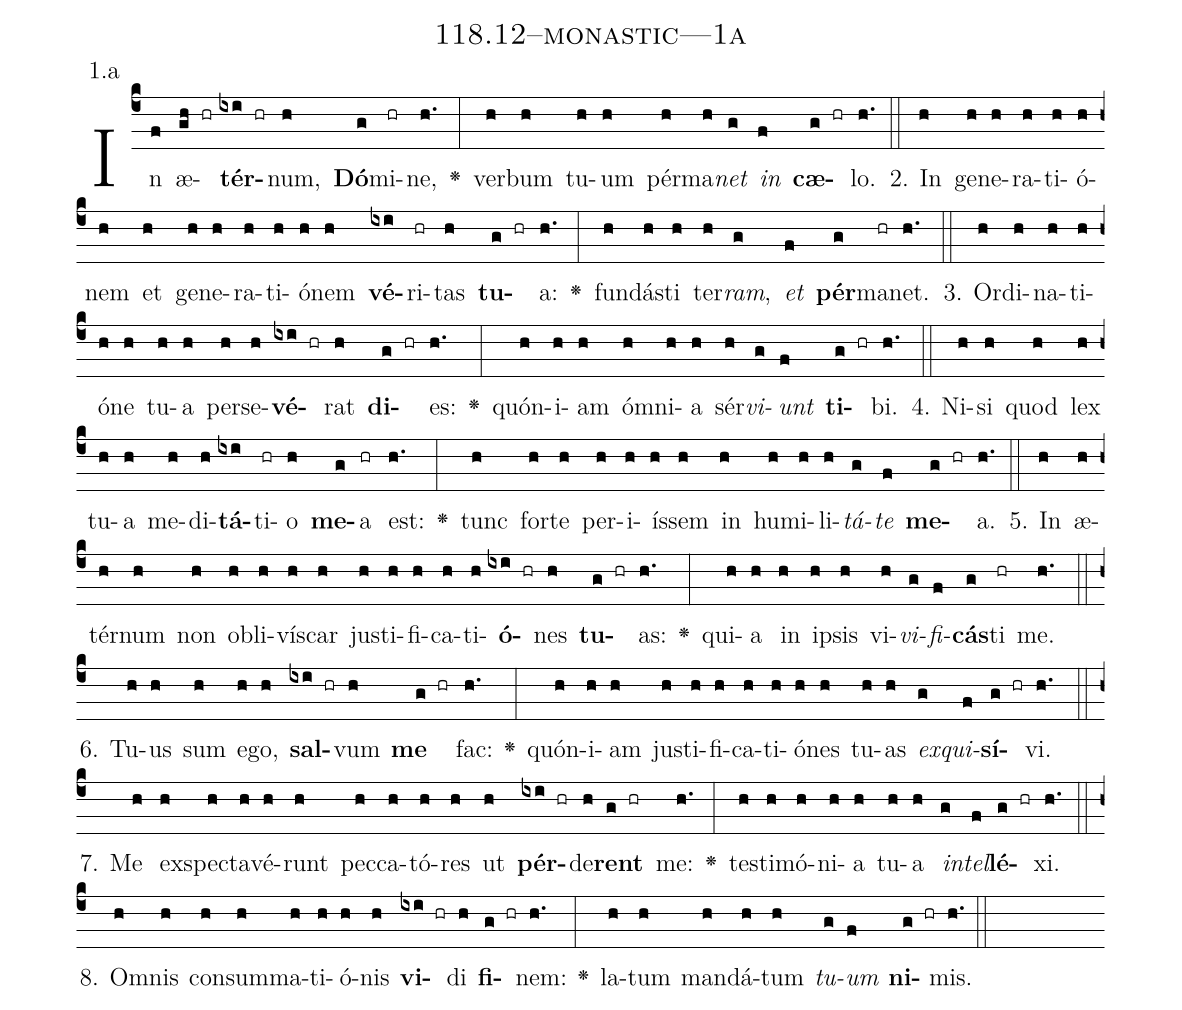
name: 118.12--monastic---1a;
annotation: 1.a;
%%
(c4)In(f) æ(gh hr)<b>tér</b>(ixi hr)num,(h) <b>Dó</b>(g)mi(hr)ne,(h.) <v>\greheightstar</v>(:) ver(h)bum(h) tu(h)um(h) pér(h)ma(h)<i>net</i>(g) <i>in</i>(f) <b>cæ</b>(g hr)lo.(h.) (::)
2. In(h) ge(h)ne(h)ra(h)ti(h)ó(h)nem(h) et(h) ge(h)ne(h)ra(h)ti(h)ó(h)nem(h) <b>vé</b>(ixi)ri(hr)tas(h) <b>tu</b>(g hr)a:(h.) <v>\greheightstar</v>(:) fun(h)dás(h)ti(h) ter(h)<i>ram</i>,(g) <i>et</i>(f) <b>pér</b>(g)ma(hr)net.(h.) (::)
3. Or(h)di(h)na(h)ti(h)ó(h)ne(h) tu(h)a(h) per(h)se(h)<b>vé</b>(ixi hr)rat(h) <b>di</b>(g hr)es:(h.) <v>\greheightstar</v>(:) quón(h)i(h)am(h) óm(h)ni(h)a(h) sér(h)<i>vi</i>(g)<i>unt</i>(f) <b>ti</b>(g hr)bi.(h.) (::)
4. Ni(h)si(h) quod(h) lex(h) tu(h)a(h) me(h)di(h)<b>tá</b>(ixi)ti(hr)o(h) <b>me</b>(g)a(hr) est:(h.) <v>\greheightstar</v>(:) tunc(h) for(h)te(h) per(h)i(h)ís(h)sem(h) in(h) hu(h)mi(h)li(h)<i>tá</i>(g)<i>te</i>(f) <b>me</b>(g hr)a.(h.) (::)
5. In(h) æ(h)tér(h)num(h) non(h) ob(h)li(h)vís(h)car(h) jus(h)ti(h)fi(h)ca(h)ti(h)<b>ó</b>(ixi hr)nes(h) <b>tu</b>(g hr)as:(h.) <v>\greheightstar</v>(:) qui(h)a(h) in(h) ip(h)sis(h) vi(h)<i>vi</i>(g)<i>fi</i>(f)<b>cás</b>(g)ti(hr) me.(h.) (::)
6. Tu(h)us(h) sum(h) e(h)go,(h) <b>sal</b>(ixi hr)vum(h) <b>me</b>(g hr) fac:(h.) <v>\greheightstar</v>(:) quón(h)i(h)am(h) jus(h)ti(h)fi(h)ca(h)ti(h)ó(h)nes(h) tu(h)as(h) <i>ex</i>(g)<i>qui</i>(f)<b>sí</b>(g hr)vi.(h.) (::)
7. Me(h) ex(h)spec(h)ta(h)vé(h)runt(h) pec(h)ca(h)tó(h)res(h) ut(h) <b>pér</b>(ixi hr)de(h)<b>rent</b>(g hr) me:(h.) <v>\greheightstar</v>(:) tes(h)ti(h)mó(h)ni(h)a(h) tu(h)a(h) <i>in</i>(g)<i>tel</i>(f)<b>lé</b>(g hr)xi.(h.) (::)
8. Om(h)nis(h) con(h)sum(h)ma(h)ti(h)ó(h)nis(h) <b>vi</b>(ixi hr)di(h) <b>fi</b>(g hr)nem:(h.) <v>\greheightstar</v>(:) la(h)tum(h) man(h)dá(h)tum(h) <i>tu</i>(g)<i>um</i>(f) <b>ni</b>(g hr)mis.(h.) (::)
